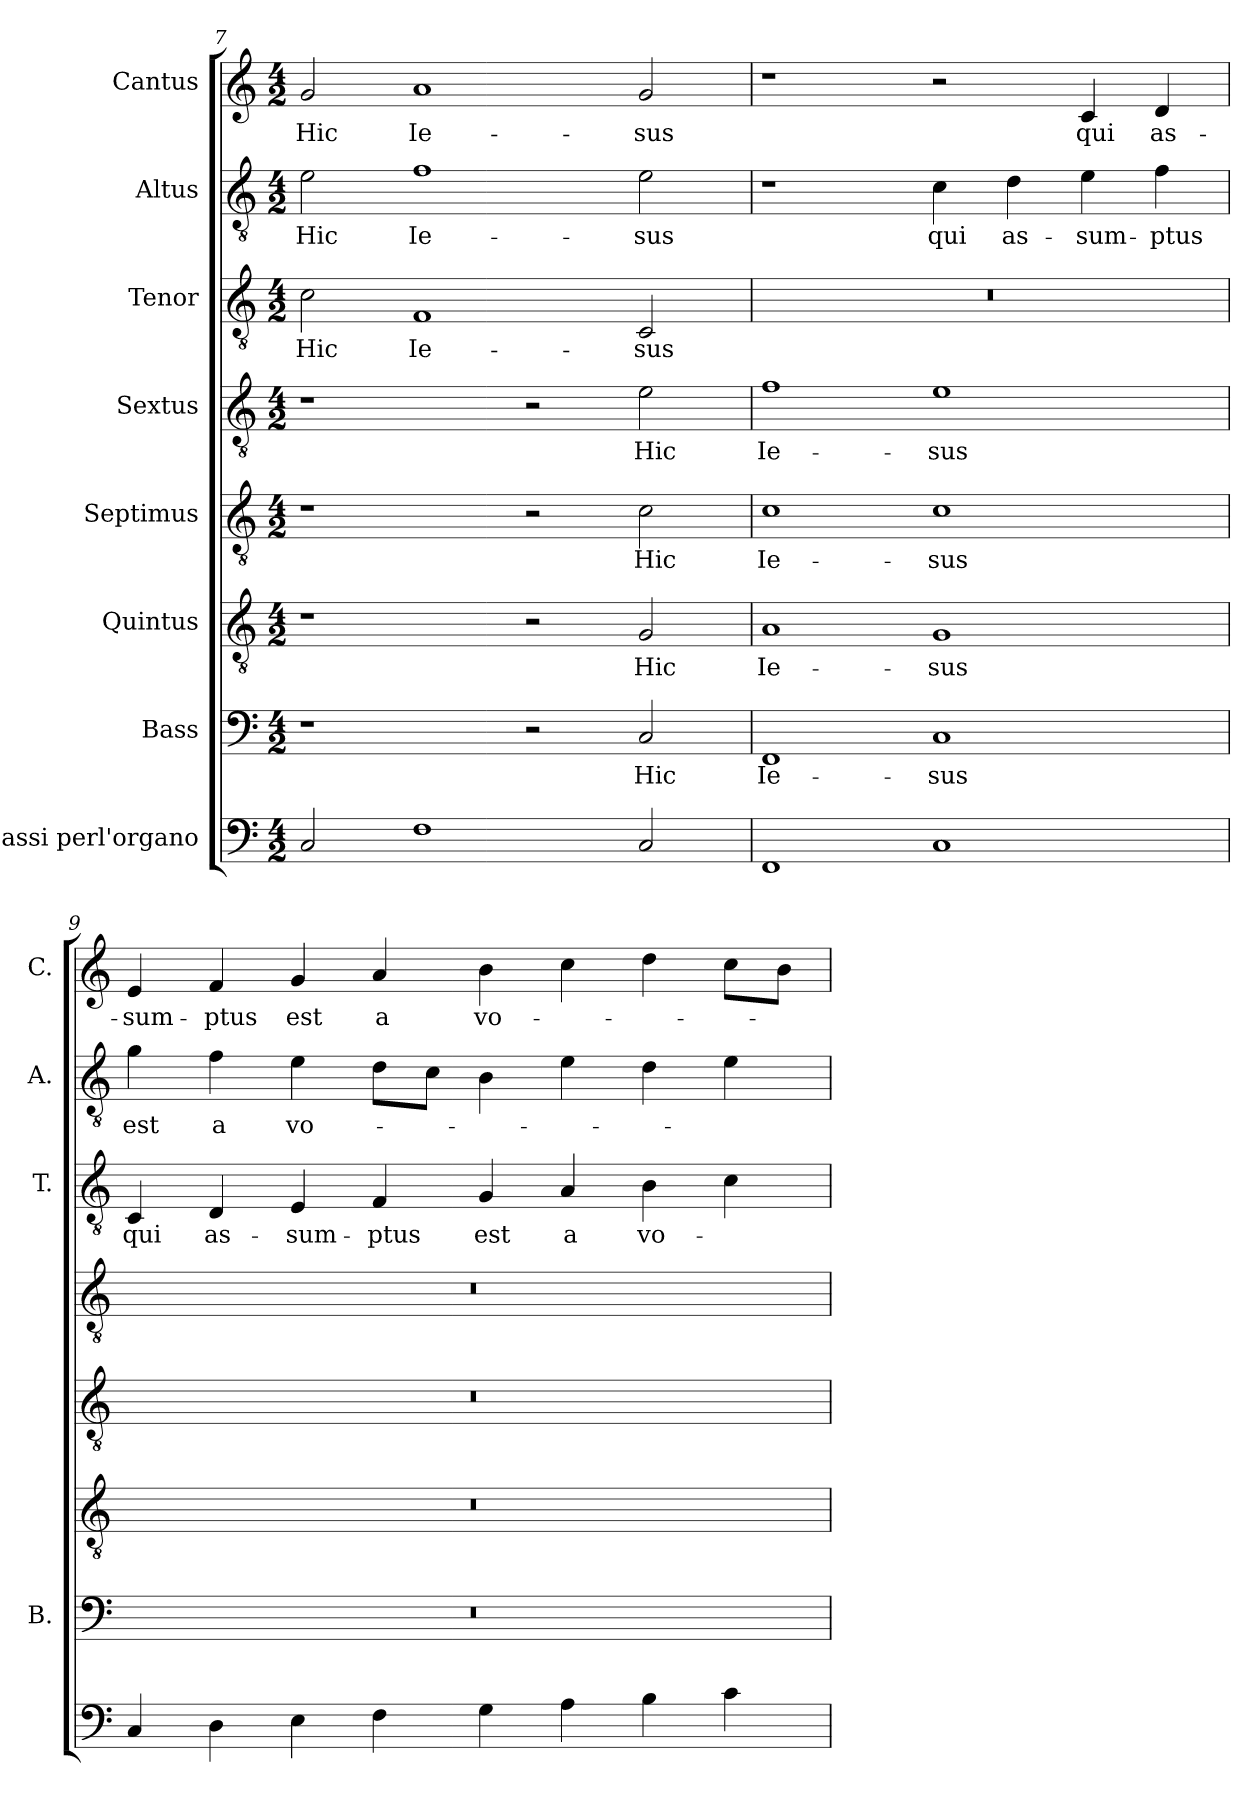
**kern	**kern	**text	**kern	**text	**kern	**text	**kern	**text	**kern	**text	**kern	**text	**kern	**text
*part8	*part7	*part7	*part6	*part6	*part5	*part5	*part4	*part4	*part3	*part3	*part2	*part2	*part1	*part1
*staff8	*staff7	*staff7	*staff6	*staff6	*staff5	*staff5	*staff4	*staff4	*staff3	*staff3	*staff2	*staff2	*staff1	*staff1
*I"Bassi perl'organo	*I"Bass	*	*I"Quintus	*	*I"Septimus	*	*I"Sextus	*	*I"Tenor	*	*I"Altus	*	*I"Cantus	*
*	*I'B.	*	*	*	*	*	*	*	*I'T.	*	*I'A.	*	*I'C.	*
*clefF4	*clefF4	*	*clefGv2	*	*clefGv2	*	*clefGv2	*	*clefGv2	*	*clefGv2	*	*clefG2	*
*	*	*	*ITrd7c12	*	*ITrd7c12	*	*ITrd7c12	*	*ITrd7c12	*	*ITrd7c12	*	*	*
*k[]	*k[]	*	*k[]	*	*k[]	*	*k[]	*	*k[]	*	*k[]	*	*k[]	*
*C:	*C:	*	*C:	*	*C:	*	*C:	*	*C:	*	*C:	*	*C:	*
*M4/2	*M4/2	*	*M4/2	*	*M4/2	*	*M4/2	*	*M4/2	*	*M4/2	*	*M4/2	*
=7	=7	=7	=7	=7	=7	=7	=7	=7	=7	=7	=7	=7	=7	=7
!	!	!	!	!	!	!	!	!	!	!LO:LY:b	!	!LO:LY:b	!	!LO:LY:b
2C/	1r	.	1r	.	1r	.	1r	.	2C\	Hic	2E\	Hic	2g/	Hic
!	!	!	!	!	!	!	!	!	!	!LO:LY:b	!	!LO:LY:b	!	!LO:LY:b
1F	.	.	.	.	.	.	.	.	1FF	Ie-	1F	Ie-	1a	Ie-
.	2r	.	2r	.	2r	.	2r	.	.	.	.	.	.	.
!	!	!LO:LY:b	!	!LO:LY:b	!	!LO:LY:b	!	!LO:LY:b	!	!LO:LY:b	!	!LO:LY:b	!	!LO:LY:b
2C/	2C/	Hic	2GG/	Hic	2C\	Hic	2E\	Hic	2CC/	-sus	2E\	-sus	2g/	-sus
=8	=8	=8	=8	=8	=8	=8	=8	=8	=8	=8	=8	=8	=8	=8
!	!	!LO:LY:b	!	!LO:LY:b	!	!LO:LY:b	!	!LO:LY:b	!LO:N:vis=1	!	!	!	!	!
1FF	1FF	Ie-	1AA	Ie-	1C	Ie-	1F	Ie-	0r	.	1r	.	1r	.
!	!	!LO:LY:b	!	!LO:LY:b	!	!LO:LY:b	!	!LO:LY:b	!	!	!	!LO:LY:b	!	!
1C	1C	-sus	1GG	-sus	1C	-sus	1E	-sus	.	.	4C\	qui	2r	.
!	!	!	!	!	!	!	!	!	!	!	!	!LO:LY:b	!	!
.	.	.	.	.	.	.	.	.	.	.	4D\	as-	.	.
!	!	!	!	!	!	!	!	!	!	!	!	!LO:LY:b	!	!LO:LY:b
.	.	.	.	.	.	.	.	.	.	.	4E\	-sum-	4c/	qui
!	!	!	!	!	!	!	!	!	!	!	!	!LO:LY:b	!	!LO:LY:b
.	.	.	.	.	.	.	.	.	.	.	4F\	-ptus	4d/	as-
=9	=9	=9	=9	=9	=9	=9	=9	=9	=9	=9	=9	=9	=9	=9
!	!LO:N:vis=1	!	!LO:N:vis=1	!	!LO:N:vis=1	!	!LO:N:vis=1	!	!	!LO:LY:b	!	!LO:LY:b	!	!LO:LY:b
4C/	0r	.	0r	.	0r	.	0r	.	4CC/	qui	4G\	est	4e/	-sum-
!	!	!	!	!	!	!	!	!	!	!LO:LY:b	!	!LO:LY:b	!	!LO:LY:b
4D\	.	.	.	.	.	.	.	.	4DD/	as-	4F\	a	4f/	-ptus
!	!	!	!	!	!	!	!	!	!	!LO:LY:b	!	!LO:LY:b	!	!LO:LY:b
4E\	.	.	.	.	.	.	.	.	4EE/	-sum-	4E\	vo-	4g/	est
!	!	!	!	!	!	!	!	!	!	!LO:LY:b	!	!	!	!LO:LY:b
4F\	.	.	.	.	.	.	.	.	4FF/	-ptus	8D\L	.	4a/	a
.	.	.	.	.	.	.	.	.	.	.	8C\J	.	.	.
!	!	!	!	!	!	!	!	!	!	!LO:LY:b	!	!	!	!LO:LY:b
4G\	.	.	.	.	.	.	.	.	4GG/	est	4BB\	.	4b\	vo-
!	!	!	!	!	!	!	!	!	!	!LO:LY:b	!	!	!	!
4A\	.	.	.	.	.	.	.	.	4AA/	a	4E\	.	4cc\	.
!	!	!	!	!	!	!	!	!	!	!LO:LY:b	!	!	!	!
4B\	.	.	.	.	.	.	.	.	4BB\	vo-	4D\	.	4dd\	.
4c\	.	.	.	.	.	.	.	.	4C\	.	4E\	.	8cc\L	.
.	.	.	.	.	.	.	.	.	.	.	.	.	8b\J	.
=	=	=	=	=	=	=	=	=	=	=	=	=	=	=
*-	*-	*-	*-	*-	*-	*-	*-	*-	*-	*-	*-	*-	*-	*-
